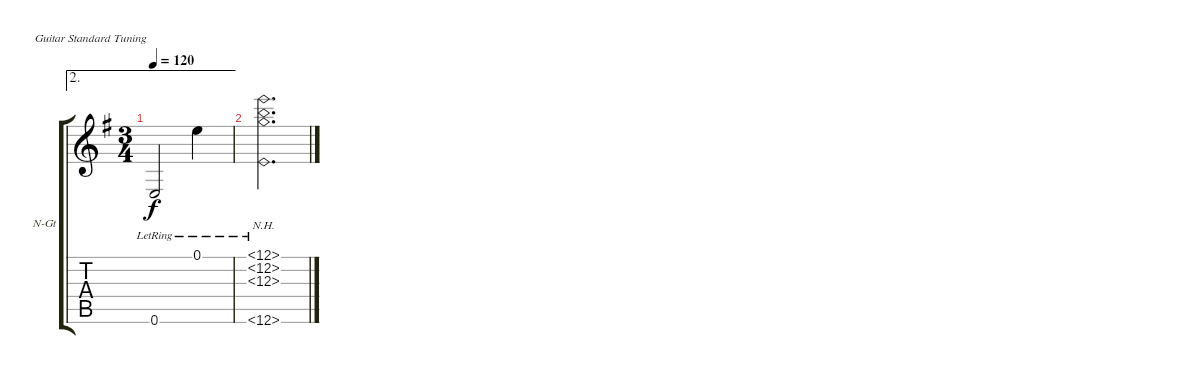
\bracketExtendMode groupsimilarinstruments
\firstSystemTrackNameOrientation horizontal
\otherSystemsTrackNameOrientation horizontal
\track ("Track 1" "N-Gt") {instrument acousticguitarnylon}
\staff {score tabs}
\tuning (E4 B3 G3 D3 A2 E2)
\ae 2
\ts (3 4)
\tempo 120
\clef g2
\ks g
0.6{lr}.2{dy f} 0.1{lr}.4 |
(12.1{nh lr} 12.2{nh lr} 12.3{nh lr} 0.6{nh lr}).2{d}
